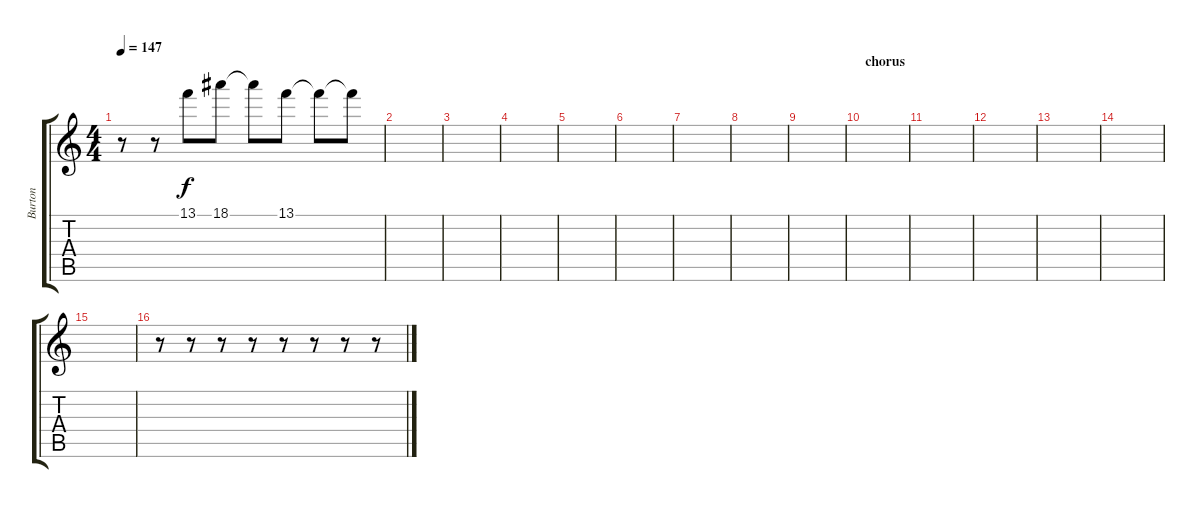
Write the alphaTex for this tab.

\track ("Burton" "Burton") {instrument contrabass}
\staff {score tabs}
\tuning (E4 B3 G3 D3 A2 E2) {hide}
\ts (4 4)
\tempo 147
\clef g2
\ks c
r.8{dy f} r.8 13.1{t}.8 18.1.8 18.1{t}.8 13.1.8 13.1{t}.8 13.1{t}.8 |
|
|
|
|
|
|
|
|
\section ("" "chorus")
|
|
|
|
|
|
r.8 r.8 r.8 r.8 r.8 r.8 r.8 r.8
